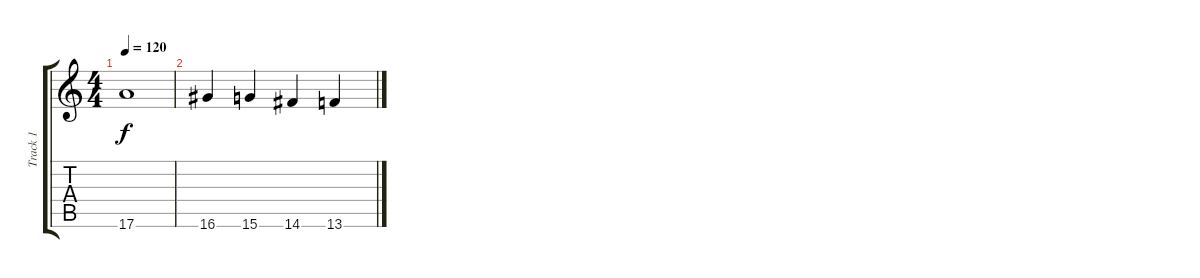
\track ("Track 1" "Track 1") {instrument acousticguitarnylon}
\staff {score tabs}
\tuning (E4 B3 G3 D3 A2 E2) {hide}
\ts (4 4)
\tempo 120
\clef g2
\ks c
17.6.1{dy f instrument acousticguitarnylon} |
16.6.4 15.6.4 14.6.4 13.6.4
